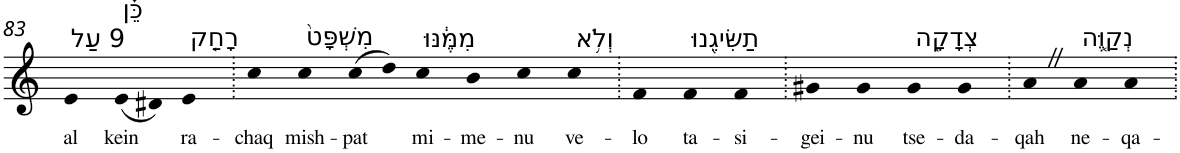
**kern	**text
*part1	*part1
*staff1	*staff1
*I"Piano	*
*I'Pno	*
!!LO:PB:g=z
*clefG2	*
*k[]	*
=83	=83
!LO:TX:a:t=9 עַל	!
!	!LO:LY:b
4e	al
!LO:TX:a:t=כֵּ֗ן	!
!	!LO:LY:b
(8e	kein
8d#X)	.
!LO:TX:a:t=רָחַ֤ק	!
!	!LO:LY:b
4e	ra-
=84.	=84.
!	!LO:LY:b
4cc	-chaq
!LO:TX:a:t=מִשְׁפָּט֙	!
!	!LO:LY:b
4cc	mish-
!	!LO:LY:b
(8cc	-pat
8dd)	.
!LO:TX:a:t=מִמֶּ֔נּוּ	!
!	!LO:LY:b
4cc	mi-
!	!LO:LY:b
4b	-me-
!	!LO:LY:b
4cc	-nu
!LO:TX:a:t=וְלֹ֥א	!
!	!LO:LY:b
4cc	ve-
=85.	=85.
!	!LO:LY:b
4f	-lo
!LO:TX:a:t=תַשִּׂיגֵ֖נוּ	!
!	!LO:LY:b
4f	ta-
!	!LO:LY:b
4f	-si-
=86.	=86.
!	!LO:LY:b
4g#X	-gei-
!	!LO:LY:b
4g#	-nu
!LO:TX:a:t=צְדָקָ֑ה	!
!	!LO:LY:b
4g#	tse-
!	!LO:LY:b
4g#	-da-
=87.	=87.
!	!LO:LY:b
4aZ	-qah
!LO:TX:a:t=נְקַוֶּ֤ה	!
!	!LO:LY:b
4a	ne-
!	!LO:LY:b
4a	-qa-
=.	=.
*-	*-
